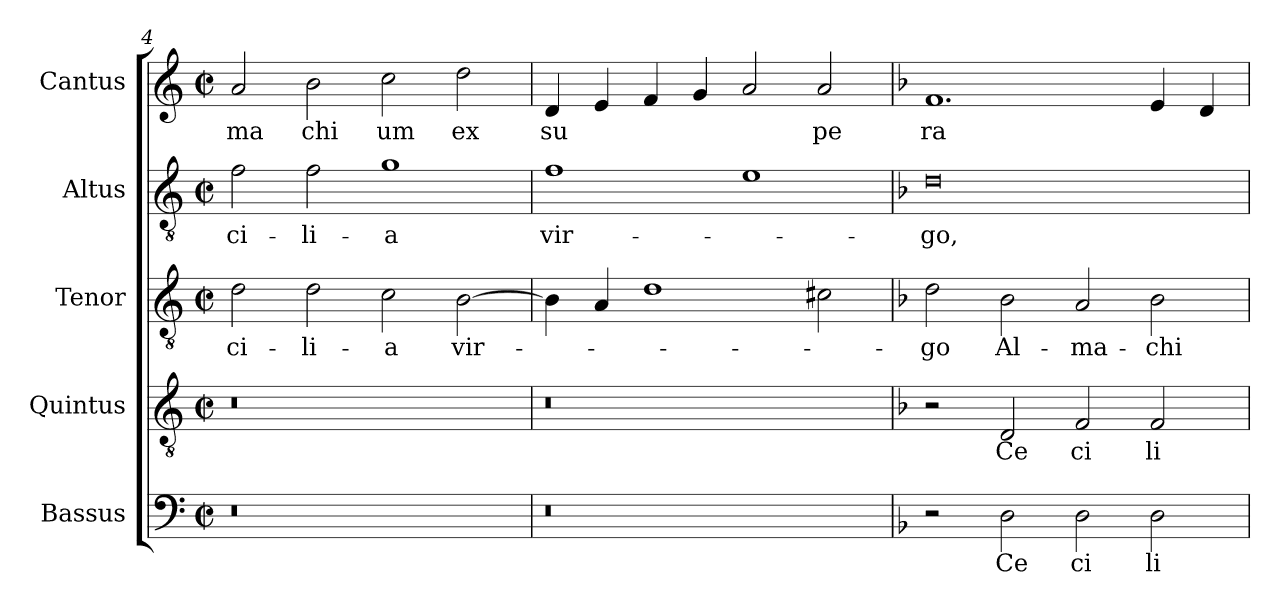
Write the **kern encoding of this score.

**kern	**text	**kern	**text	**kern	**text	**kern	**text	**kern	**text
*part5	*part5	*part4	*part4	*part3	*part3	*part2	*part2	*part1	*part1
*staff5	*staff5	*staff4	*staff4	*staff3	*staff3	*staff2	*staff2	*staff1	*staff1
*I"Bassus	*	*I"Quintus	*	*I"Tenor	*	*I"Altus	*	*I"Cantus	*
*clefF4	*	*clefGv2	*	*clefGv2	*	*clefGv2	*	*clefG2	*
*M2/2	*	*M2/2	*	*M2/2	*	*M2/2	*	*M2/2	*
*met(c|)	*	*met(c|)	*	*met(c|)	*	*met(c|)	*	*met(c|)	*
=4	=4	=4	=4	=4	=4	=4	=4	=4	=4
!	!	!	!	!	!LO:LY:b:cj	!	!LO:LY:b:cj	!	!LO:LY:b:cj
0r	.	0r	.	2d\	-ci-	2f\	-ci-	2a/	ma
!	!	!	!	!	!LO:LY:b:cj	!	!LO:LY:b:cj	!	!LO:LY:b:cj
.	.	.	.	2d\	-li-	2f\	-li-	2b\	chi
!	!	!	!	!	!LO:LY:b:cj	!	!LO:LY:b:cj	!	!LO:LY:b:cj
.	.	.	.	2c\	-a	1g	-a	2cc\	um
!	!	!	!	!	!LO:LY:b	!	!	!	!LO:LY:b:cj
.	.	.	.	[>2B\	vir-	.	.	2dd\	ex
=5	=5	=5	=5	=5	=5	=5	=5	=5	=5
!	!	!	!	!	!	!	!LO:LY:b:cj	!	!LO:LY:b:cj
0r	.	0r	.	4B\]	.	1f	vir-	4d/	su
.	.	.	.	4A/	.	.	.	4e/	.
.	.	.	.	1d	.	.	.	4f/	.
.	.	.	.	.	.	.	.	4g/	.
.	.	.	.	.	.	1e	.	2a/	.
!	!	!	!	!	!	!	!	!	!LO:LY:b:cj
.	.	.	.	2c#X\	.	.	.	2a/	pe
!!LO:LB:g=z
=6	=6	=6	=6	=6	=6	=6	=6	=6	=6
*k[b-]	*	*k[b-]	*	*k[b-]	*	*k[b-]	*	*k[b-]	*
*F:	*	*F:	*	*F:	*	*F:	*	*F:	*
!	!	!	!	!	!LO:LY:b:cj	!	!LO:LY:b:cj	!	!LO:LY:b:cj
2r	.	2r	.	2d\	-go	0d	-go,	1.f	ra
!	!LO:LY:b:cj	!	!LO:LY:b:cj	!	!LO:LY:b:cj	!	!	!	!
2D\	Ce	2D/	Ce	2B-\	Al-	.	.	.	.
!	!LO:LY:b:cj	!	!LO:LY:b:cj	!	!LO:LY:b:cj	!	!	!	!
2D\	ci	2F/	ci	2A/	-ma-	.	.	.	.
!	!LO:LY:b:cj	!	!LO:LY:b:cj	!	!LO:LY:b:cj	!	!	!	!
2D\	li	2F/	li	2B-\	-chi-	.	.	4e/	.
.	.	.	.	.	.	.	.	4d/	.
=	=	=	=	=	=	=	=	=	=
*-	*-	*-	*-	*-	*-	*-	*-	*-	*-
